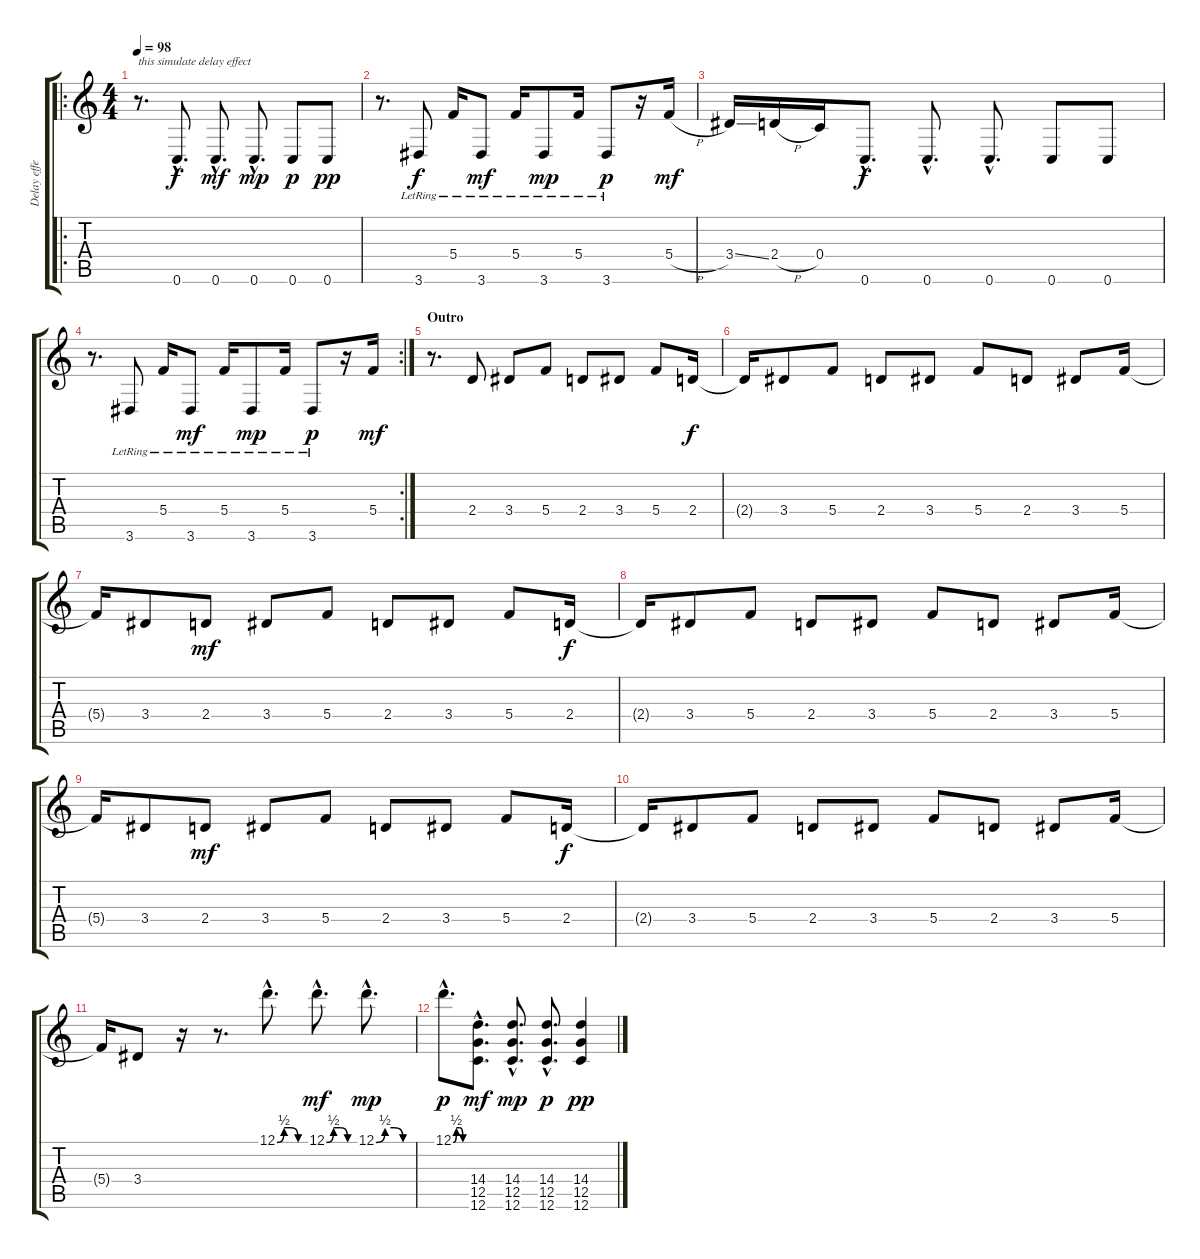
\track ("Delay effect" "Delay effe") {instrument electricguitarclean}
\staff {score tabs}
\tuning (D4 A3 F3 C3 G2 C2) {hide}
\ro
\ts (4 4)
\tempo 98
\clef g2
\ks c
r.8{d txt "this simulate delay effect" dy f} 0.6{hac}.8{d} 0.6{hac}.8{d dy mf} 0.6{hac}.8{d dy mp} 0.6.8{dy p} 0.6.8{dy pp} |
r.8{d} 3.6{lr}.8{dy f} 5.4{lr}.16 3.6{lr}.8{dy mf} 5.4{lr}.16 3.6{lr}.8{dy mp} 5.4{lr}.16 3.6{lr}.8{dy p} r.16 5.4{h}.16{dy mf} |
3.4{ss}.16 2.4{h}.16 0.4.16 0.6{hac}.8{d dy f} 0.6{hac}.8{d} 0.6{hac}.8{d} 0.6.8 0.6.8 |
\rc 2
r.8{d} 3.6{lr}.8 5.4{lr}.16 3.6{lr}.8{dy mf} 5.4{lr}.16 3.6{lr}.8{dy mp} 5.4{lr}.16 3.6{lr}.8{dy p} r.16 5.4.16{dy mf} |
\section ("" "Outro")
r.8{d} 2.4.8 3.4.8 5.4.8 2.4.8 3.4.8 5.4.8 2.4.16{dy f} |
2.4{t}.16 3.4.8 5.4.8 2.4.8 3.4.8 5.4.8 2.4.8 3.4.8 5.4.16 |
5.4{t}.16 3.4.8 2.4.8{dy mf} 3.4.8 5.4.8 2.4.8 3.4.8 5.4.8 2.4.16{dy f} |
2.4{t}.16 3.4.8 5.4.8 2.4.8 3.4.8 5.4.8 2.4.8 3.4.8 5.4.16 |
5.4{t}.16 3.4.8 2.4.8{dy mf} 3.4.8 5.4.8 2.4.8 3.4.8 5.4.8 2.4.16{dy f} |
2.4{t}.16 3.4.8 5.4.8 2.4.8 3.4.8 5.4.8 2.4.8 3.4.8 5.4.16 |
5.4{t}.16 3.4.8 r.16 r.8{d} 12.1{be (custom 0 0 15 2 30 2 45 0 60 0) hac}.8{d} 12.1{be (custom 0 0 15 2 30 2 45 0 60 0) hac}.8{d dy mf} 12.1{be (custom 0 0 15 2 30 2 45 0 60 0) hac}.8{d dy mp} |
12.1{be (custom 0 0 15 2 30 2 45 0 60 0) hac}.8{d dy p} (14.4{hac} 12.5{hac} 12.6{hac}).8{d dy mf} (14.4{hac} 12.5{hac} 12.6{hac}).8{d dy mp} (14.4{hac} 12.5{hac} 12.6{hac}).8{d dy p} (14.4 12.5 12.6).4{dy pp}
